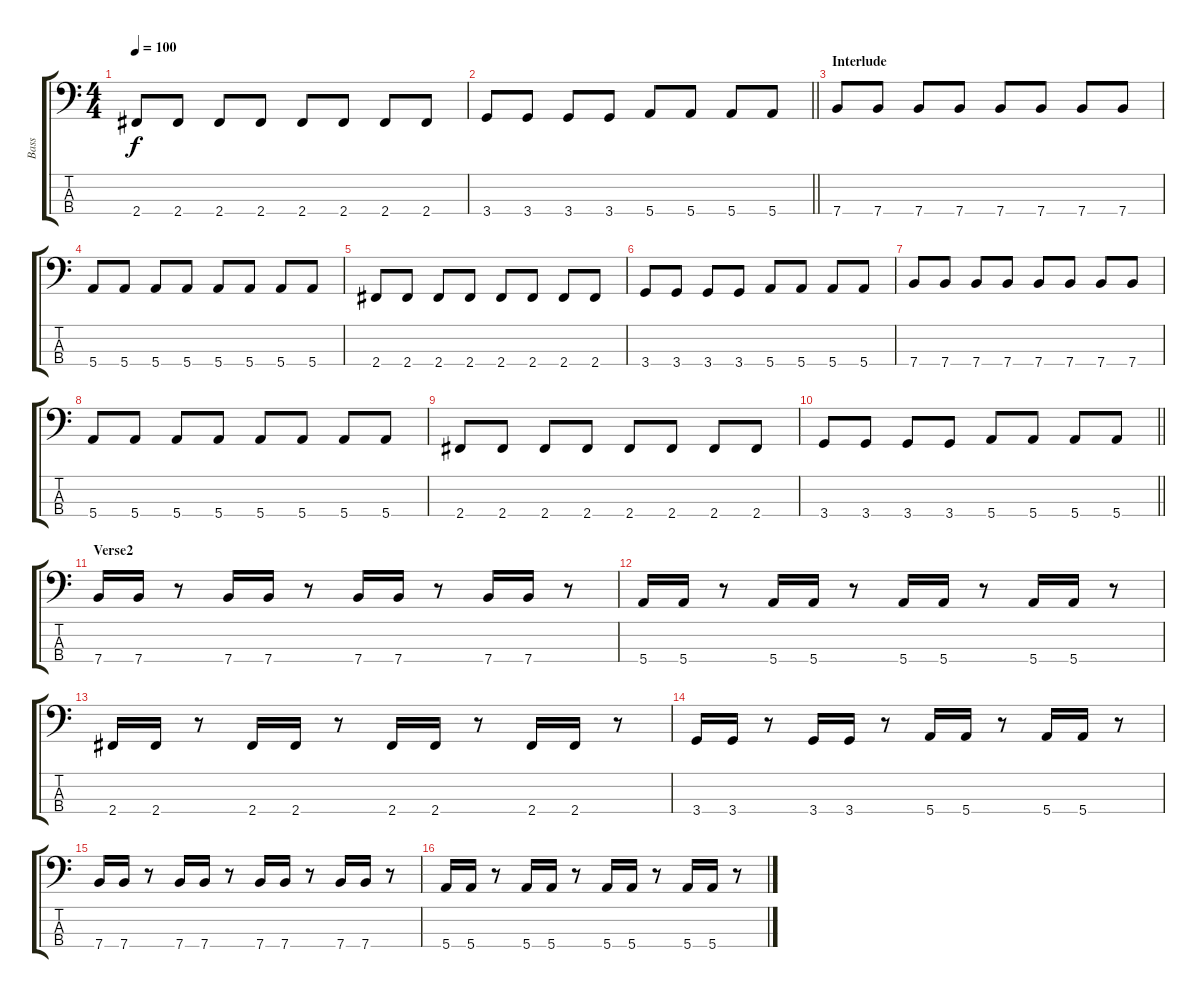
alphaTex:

\track ("Bass" "Bass") {instrument electricbassfinger}
\staff {score tabs}
\tuning (G2 D2 A1 E1) {hide}
\ts (4 4)
\tempo 100
\clef f4
\ks c
2.4.8{dy f} 2.4.8 2.4.8 2.4.8 2.4.8 2.4.8 2.4.8 2.4.8 |
\barLineRight lightlight
3.4.8 3.4.8 3.4.8 3.4.8 5.4.8 5.4.8 5.4.8 5.4.8 |
\section ("" "Interlude")
7.4.8 7.4.8 7.4.8 7.4.8 7.4.8 7.4.8 7.4.8 7.4.8 |
5.4.8 5.4.8 5.4.8 5.4.8 5.4.8 5.4.8 5.4.8 5.4.8 |
2.4.8 2.4.8 2.4.8 2.4.8 2.4.8 2.4.8 2.4.8 2.4.8 |
3.4.8 3.4.8 3.4.8 3.4.8 5.4.8 5.4.8 5.4.8 5.4.8 |
7.4.8 7.4.8 7.4.8 7.4.8 7.4.8 7.4.8 7.4.8 7.4.8 |
5.4.8 5.4.8 5.4.8 5.4.8 5.4.8 5.4.8 5.4.8 5.4.8 |
2.4.8 2.4.8 2.4.8 2.4.8 2.4.8 2.4.8 2.4.8 2.4.8 |
\barLineRight lightlight
3.4.8 3.4.8 3.4.8 3.4.8 5.4.8 5.4.8 5.4.8 5.4.8 |
\section ("" "Verse2")
7.4.16 7.4.16 r.8 7.4.16 7.4.16 r.8 7.4.16 7.4.16 r.8 7.4.16 7.4.16 r.8 |
5.4.16 5.4.16 r.8 5.4.16 5.4.16 r.8 5.4.16 5.4.16 r.8 5.4.16 5.4.16 r.8 |
2.4.16 2.4.16 r.8 2.4.16 2.4.16 r.8 2.4.16 2.4.16 r.8 2.4.16 2.4.16 r.8 |
3.4.16 3.4.16 r.8 3.4.16 3.4.16 r.8 5.4.16 5.4.16 r.8 5.4.16 5.4.16 r.8 |
7.4.16 7.4.16 r.8 7.4.16 7.4.16 r.8 7.4.16 7.4.16 r.8 7.4.16 7.4.16 r.8 |
5.4.16 5.4.16 r.8 5.4.16 5.4.16 r.8 5.4.16 5.4.16 r.8 5.4.16 5.4.16 r.8
